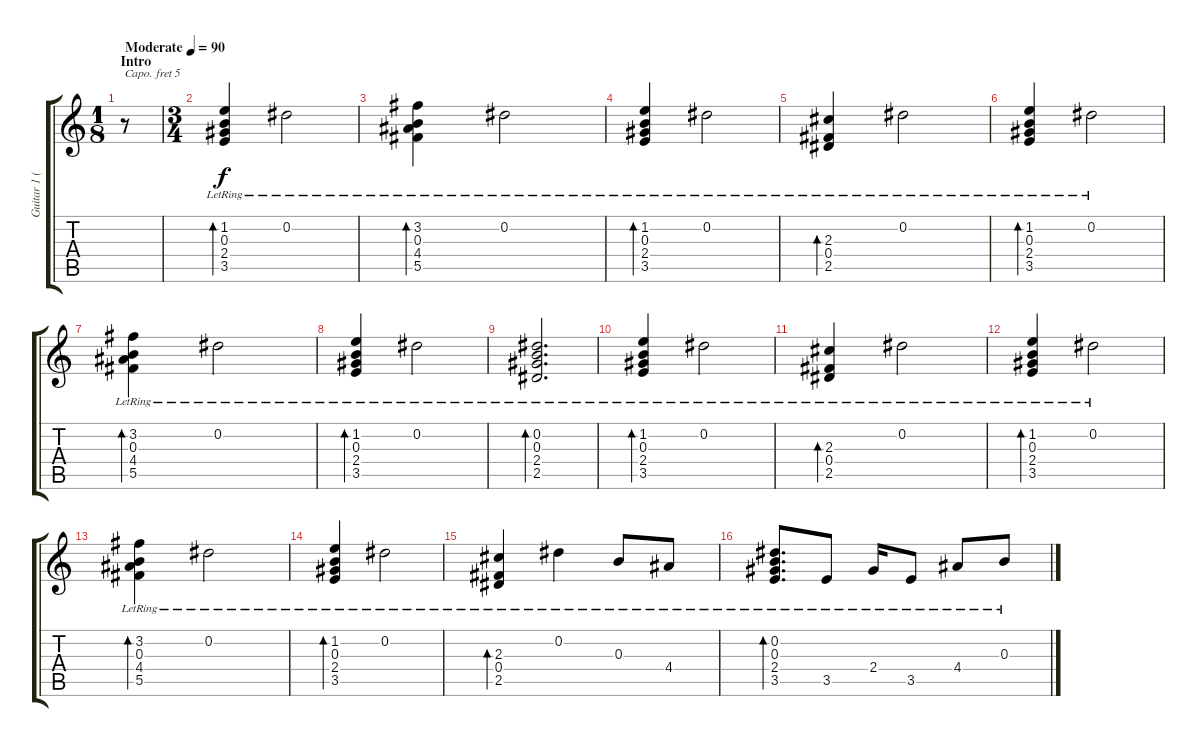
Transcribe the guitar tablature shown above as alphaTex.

\track ("Guitar 1 (Clean w/ Capo on 5th Fret)" "Guitar 1 (") {instrument electricguitarclean}
\staff {score tabs}
\capo 5
\tuning (Eb4 Bb3 Gb3 Db3 Ab2 Eb2) {hide}
\ts (1 8)
\section ("" "Intro")
\tempo (90 "Moderate")
\clef g2
\ks c
r.8{dy f instrument electricguitarclean} |
\ts (3 4)
(1.2{lr} 0.3{lr} 2.4{lr} 3.5{lr}).4{bd 120} 0.2{lr}.2 |
(3.2{lr} 0.3{lr} 4.4{lr} 5.5{lr}).4{bd 120} 0.2{lr}.2 |
(1.2{lr} 0.3{lr} 2.4{lr} 3.5{lr}).4{bd 120} 0.2{lr}.2 |
(2.3{lr} 0.4{lr} 2.5{lr}).4{bd 120} 0.2{lr}.2 |
(1.2{lr} 0.3{lr} 2.4{lr} 3.5{lr}).4{bd 120} 0.2{lr}.2 |
(3.2{lr} 0.3{lr} 4.4{lr} 5.5{lr}).4{bd 120} 0.2{lr}.2 |
(1.2{lr} 0.3{lr} 2.4{lr} 3.5{lr}).4{bd 120} 0.2{lr}.2 |
(0.2{lr} 0.3{lr} 2.4{lr} 2.5{lr}).2{d bd 120} |
(1.2{lr} 0.3{lr} 2.4{lr} 3.5{lr}).4{bd 120} 0.2{lr}.2 |
(2.3{lr} 0.4{lr} 2.5{lr}).4{bd 120} 0.2{lr}.2 |
(1.2{lr} 0.3{lr} 2.4{lr} 3.5{lr}).4{bd 120} 0.2{lr}.2 |
(3.2{lr} 0.3{lr} 4.4{lr} 5.5{lr}).4{bd 120} 0.2{lr}.2 |
(1.2{lr} 0.3{lr} 2.4{lr} 3.5{lr}).4{bd 120} 0.2{lr}.2 |
(2.3{lr} 0.4{lr} 2.5{lr}).4{bd 120} 0.2{lr}.4 0.3{lr}.8 4.4{lr}.8 |
(0.2{lr} 0.3{lr} 2.4{lr} 3.5{lr}).8{d bd 120} 3.5{lr}.8 2.4{lr}.16 3.5{lr}.8 4.4{lr}.8 0.3{lr}.8
